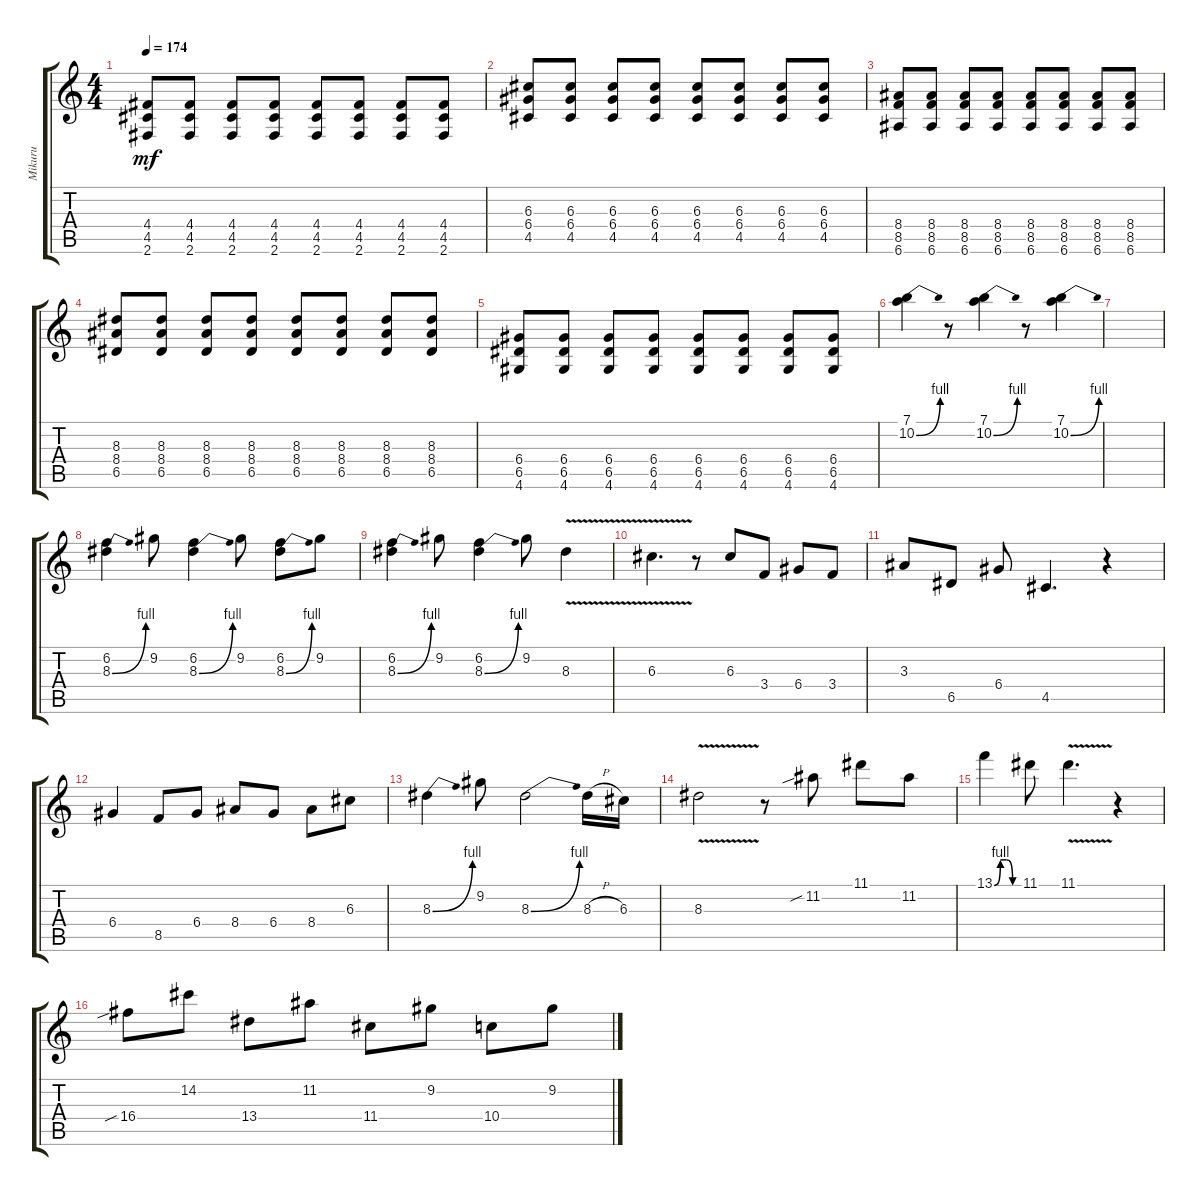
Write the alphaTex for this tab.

\track ("Mikuru" "Mikuru") {instrument distortionguitar}
\staff {score tabs}
\tuning (E4 B3 G3 D3 A2 E2) {hide}
\ts (4 4)
\tempo 174
\clef g2
\ks c
(4.4 4.5 2.6).8{dy mf} (4.4 4.5 2.6).8 (4.4 4.5 2.6).8 (4.4 4.5 2.6).8 (4.4 4.5 2.6).8 (4.4 4.5 2.6).8 (4.4 4.5 2.6).8 (4.4 4.5 2.6).8 |
(6.3 6.4 4.5).8 (6.3 6.4 4.5).8 (6.3 6.4 4.5).8 (6.3 6.4 4.5).8 (6.3 6.4 4.5).8 (6.3 6.4 4.5).8 (6.3 6.4 4.5).8 (6.3 6.4 4.5).8 |
(8.4 8.5 6.6).8 (8.4 8.5 6.6).8 (8.4 8.5 6.6).8 (8.4 8.5 6.6).8 (8.4 8.5 6.6).8 (8.4 8.5 6.6).8 (8.4 8.5 6.6).8 (8.4 8.5 6.6).8 |
(8.3 8.4 6.5).8 (8.3 8.4 6.5).8 (8.3 8.4 6.5).8 (8.3 8.4 6.5).8 (8.3 8.4 6.5).8 (8.3 8.4 6.5).8 (8.3 8.4 6.5).8 (8.3 8.4 6.5).8 |
(6.4 6.5 4.6).8 (6.4 6.5 4.6).8 (6.4 6.5 4.6).8 (6.4 6.5 4.6).8 (6.4 6.5 4.6).8 (6.4 6.5 4.6).8 (6.4 6.5 4.6).8 (6.4 6.5 4.6).8 |
(7.1 10.2{be (bend 0 0 60 4)}).4 r.8 (7.1 10.2{be (bend 0 0 60 4)}).4 r.8 (7.1 10.2{be (bend 0 0 60 4)}).4 |
|
(6.2 8.3{be (bend 0 0 60 4)}).4 9.2.8 (6.2 8.3{be (bend 0 0 60 4)}).4 9.2.8 (6.2 8.3{be (bend 0 0 60 4)}).8 9.2.8 |
(6.2 8.3{be (bend 0 0 60 4)}).4 9.2.8 (6.2 8.3{be (bend 0 0 60 4)}).4 9.2.8 8.3{v}.4 |
6.3{v}.4{d} r.8 6.3.8 3.4.8 6.4.8 3.4.8 |
3.3.8 6.5.8 6.4.8 4.5.4{d} r.4 |
6.4.4 8.5.8 6.4.8 8.4.8 6.4.8 8.4.8 6.3.8 |
8.3{be (bend 0 0 60 4)}.4 9.2.8 8.3{be (bend 0 0 60 4)}.2 8.3{h}.16 6.3.16 |
8.3{v}.2 r.8 11.2{sib}.8 11.1.8 11.2.8 |
13.1{be (custom 0 0 15 4 30 4 45 0 60 0)}.4 11.1.8 11.1{v}.4{d} r.4 |
16.4{sib}.8 14.2.8 13.4.8 11.2.8 11.4.8 9.2.8 10.4.8 9.2.8
